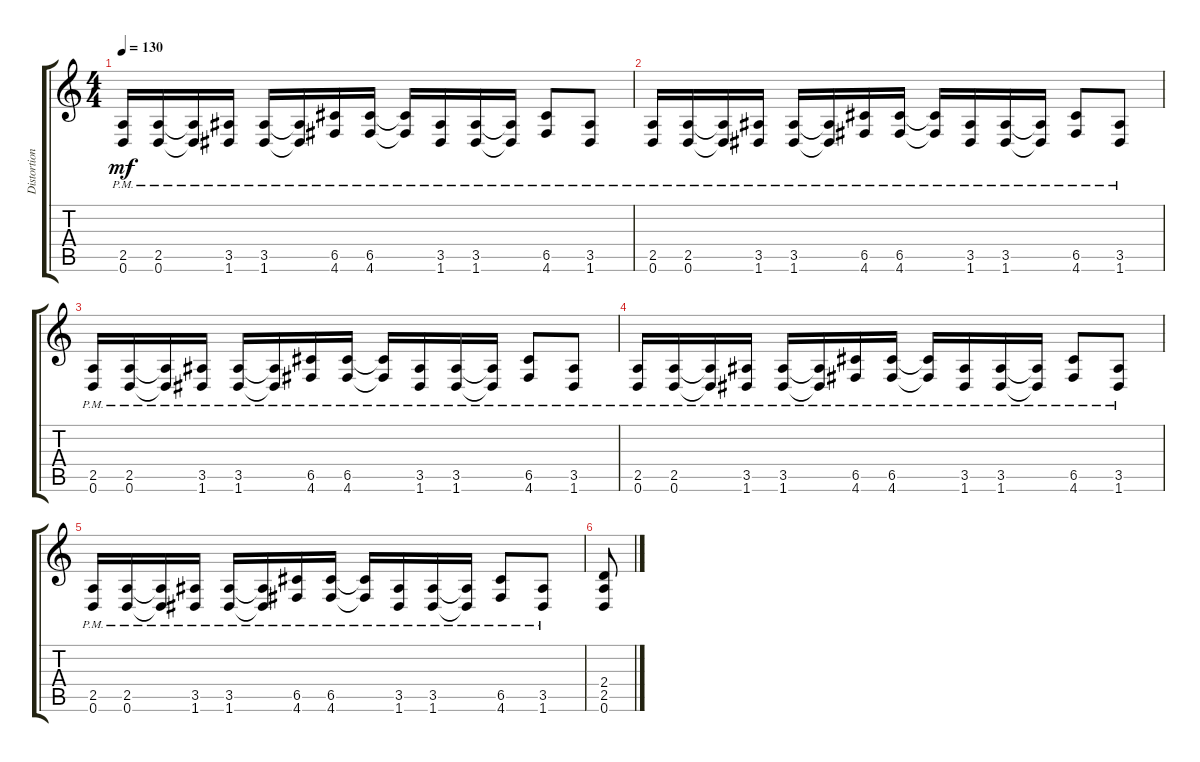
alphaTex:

\track ("Distortion" "Distortion") {instrument acousticguitarsteel}
\staff {score tabs}
\tuning (D4 A3 F3 C3 G2 D2) {hide}
\ts (4 4)
\tempo 130
\clef g2
\ks c
(2.5{pm} 0.6{pm}).16{dy mf} (2.5{pm} 0.6{pm}).16 (2.5{pm t} 0.6{pm t}).16 (3.5{pm} 1.6{pm}).16 (3.5{pm} 1.6{pm}).16 (3.5{pm t} 1.6{pm t}).16 (6.5{pm} 4.6{pm}).16 (6.5{pm} 4.6{pm}).16 (6.5{pm t} 4.6{pm t}).16 (3.5{pm} 1.6{pm}).16 (3.5{pm} 1.6{pm}).16 (3.5{pm t} 1.6{pm t}).16 (6.5{pm} 4.6{pm}).8 (3.5{pm} 1.6{pm}).8 |
(2.5{pm} 0.6{pm}).16 (2.5{pm} 0.6{pm}).16 (2.5{pm t} 0.6{pm t}).16 (3.5{pm} 1.6{pm}).16 (3.5{pm} 1.6{pm}).16 (3.5{pm t} 1.6{pm t}).16 (6.5{pm} 4.6{pm}).16 (6.5{pm} 4.6{pm}).16 (6.5{pm t} 4.6{pm t}).16 (3.5{pm} 1.6{pm}).16 (3.5{pm} 1.6{pm}).16 (3.5{pm t} 1.6{pm t}).16 (6.5{pm} 4.6{pm}).8 (3.5{pm} 1.6{pm}).8 |
(2.5{pm} 0.6{pm}).16 (2.5{pm} 0.6{pm}).16 (2.5{pm t} 0.6{pm t}).16 (3.5{pm} 1.6{pm}).16 (3.5{pm} 1.6{pm}).16 (3.5{pm t} 1.6{pm t}).16 (6.5{pm} 4.6{pm}).16 (6.5{pm} 4.6{pm}).16 (6.5{pm t} 4.6{pm t}).16 (3.5{pm} 1.6{pm}).16 (3.5{pm} 1.6{pm}).16 (3.5{pm t} 1.6{pm t}).16 (6.5{pm} 4.6{pm}).8 (3.5{pm} 1.6{pm}).8 |
(2.5{pm} 0.6{pm}).16 (2.5{pm} 0.6{pm}).16 (2.5{pm t} 0.6{pm t}).16 (3.5{pm} 1.6{pm}).16 (3.5{pm} 1.6{pm}).16 (3.5{pm t} 1.6{pm t}).16 (6.5{pm} 4.6{pm}).16 (6.5{pm} 4.6{pm}).16 (6.5{pm t} 4.6{pm t}).16 (3.5{pm} 1.6{pm}).16 (3.5{pm} 1.6{pm}).16 (3.5{pm t} 1.6{pm t}).16 (6.5{pm} 4.6{pm}).8 (3.5{pm} 1.6{pm}).8 |
(2.5{pm} 0.6{pm}).16 (2.5{pm} 0.6{pm}).16 (2.5{pm t} 0.6{pm t}).16 (3.5{pm} 1.6{pm}).16 (3.5{pm} 1.6{pm}).16 (3.5{pm t} 1.6{pm t}).16 (6.5{pm} 4.6{pm}).16 (6.5{pm} 4.6{pm}).16 (6.5{pm t} 4.6{pm t}).16 (3.5{pm} 1.6{pm}).16 (3.5{pm} 1.6{pm}).16 (3.5{pm t} 1.6{pm t}).16 (6.5{pm} 4.6{pm}).8 (3.5{pm} 1.6{pm}).8 |
(2.4 2.5 0.6).8
